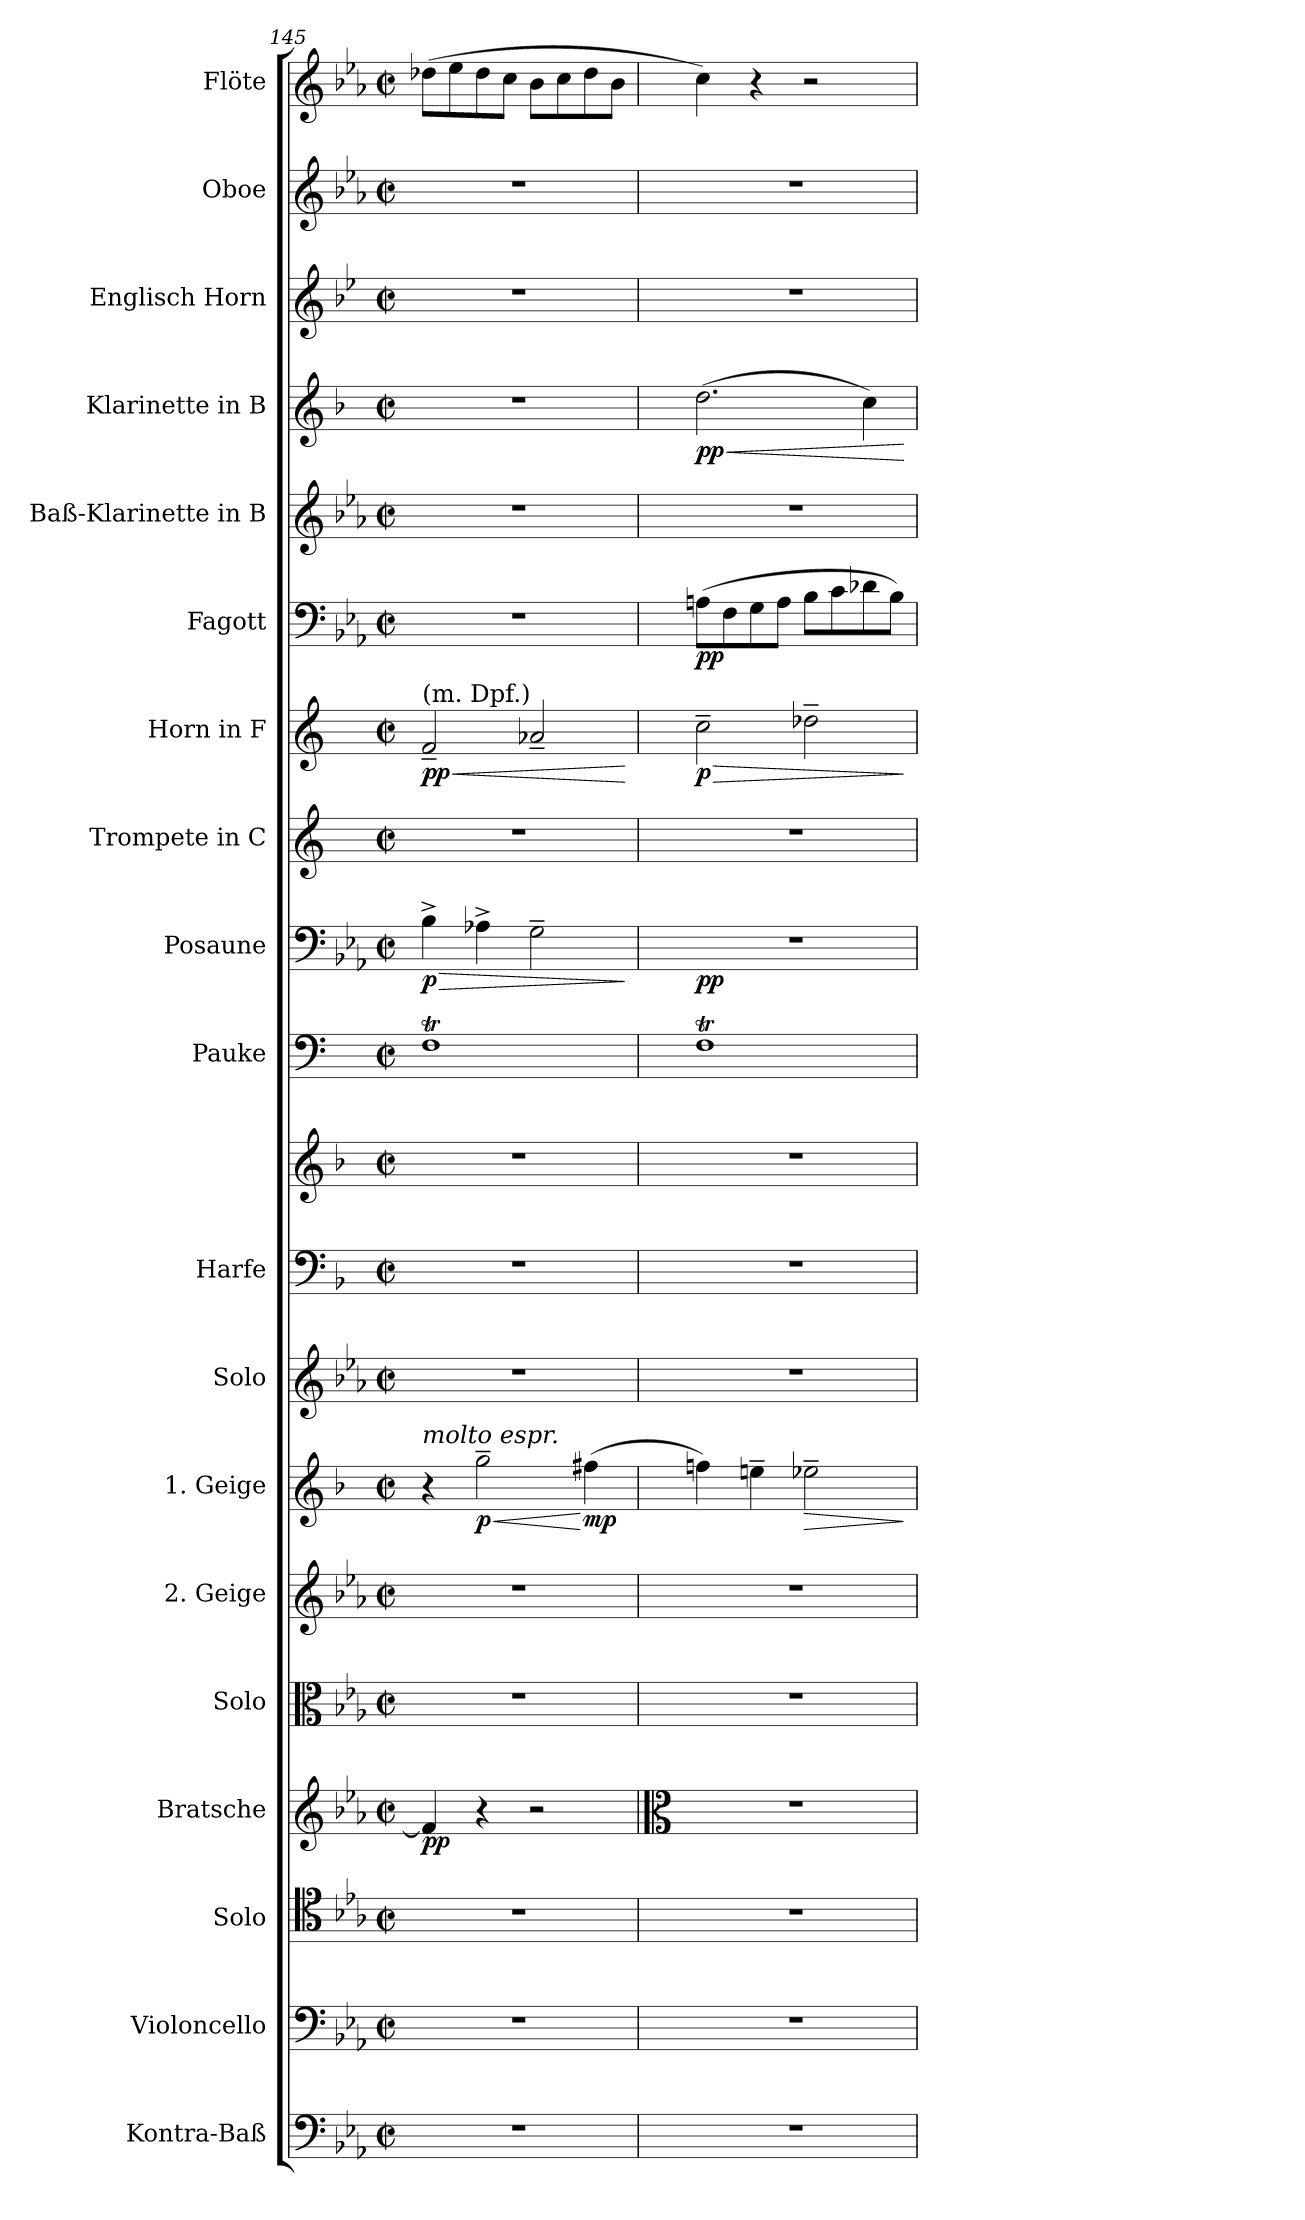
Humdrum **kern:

**kern	**kern	**kern	**kern	**dynam	**kern	**kern	**kern	**dynam	**kern	**kern	**kern	**kern	**kern	**dynam	**kern	**kern	**dynam	**kern	**dynam	**kern	**kern	**dynam	**kern	**kern	**kern
*part19	*part18	*part17	*part16	*part16	*part15	*part14	*part13	*part13	*part12	*part11	*part11	*part10	*part9	*part9	*part8	*part7	*part7	*part6	*part6	*part5	*part4	*part4	*part3	*part2	*part1
*staff20	*staff19	*staff18	*staff17	*staff17	*staff16	*staff15	*staff14	*staff14	*staff13	*staff12	*staff11	*staff10	*staff9	*staff9	*staff8	*staff7	*staff7	*staff6	*staff6	*staff5	*staff4	*staff4	*staff3	*staff2	*staff1
*I"Kontra-Baß	*I"Violoncello	*I"Solo	*I"Bratsche	*	*I"Solo	*I"2. Geige	*I"1. Geige	*	*I"Solo	*I"Harfe	*	*I"Pauke	*I"Posaune	*	*I"Trompete in C	*I"Horn in F	*	*I"Fagott	*	*I"Baß-Klarinette in B	*I"Klarinette in B	*	*I"Englisch Horn	*I"Oboe	*I"Flöte
*	*I'Vlc.	*I'Solo	*I'Br.	*	*I'Solo	*I'2. Gg	*I'1. Gg.	*	*I'Solo	*I'Hrf.	*	*I'Pk.	*I'Pos.	*	*I'Trp.	*I'Hr. F	*	*I'Fg.	*	*	*I'Kl. B	*	*I'E. H.	*I'Ob.	*I'Fl.
*clefF4	*clefF4	*clefC4	*clefG2	*	*clefC3	*clefG2	*clefG2	*	*clefG2	*clefF4	*clefG2	*clefF4	*clefF4	*	*clefG2	*clefG2	*	*clefF4	*	*clefG2	*clefG2	*	*clefG2	*clefG2	*clefG2
*ITrd7c12	*	*	*	*	*	*	*ITrd1c2	*	*	*ITrd1c2	*ITrd1c2	*	*	*	*	*ITrd4c7	*	*	*	*ITrd8c14	*ITrd1c2	*	*ITrd4c7	*	*
*k[b-e-a-]	*k[b-e-a-]	*k[b-e-a-]	*k[b-e-a-]	*	*k[b-e-a-]	*k[b-e-a-]	*k[b-e-a-]	*	*k[b-e-a-]	*k[b-e-a-]	*k[b-e-a-]	*k[]	*k[b-e-a-]	*	*k[]	*k[b-]	*	*k[b-e-a-]	*	*k[b-e-a-]	*k[b-e-a-]	*	*k[b-e-a-]	*k[b-e-a-]	*k[b-e-a-]
*M2/2	*M2/2	*M2/2	*M2/2	*	*M2/2	*M2/2	*M2/2	*	*M2/2	*M2/2	*M2/2	*M2/2	*M2/2	*	*M2/2	*M2/2	*	*M2/2	*	*M2/2	*M2/2	*	*M2/2	*M2/2	*M2/2
*met(c|)	*met(c|)	*met(c|)	*met(c|)	*	*met(c|)	*met(c|)	*met(c|)	*	*met(c|)	*met(c|)	*met(c|)	*met(c|)	*met(c|)	*	*met(c|)	*met(c|)	*	*met(c|)	*	*met(c|)	*met(c|)	*	*met(c|)	*met(c|)	*met(c|)
=145	=145	=145	=145	=145	=145	=145	=145	=145	=145	=145	=145	=145	=145	=145	=145	=145	=145	=145	=145	=145	=145	=145	=145	=145	=145
!	!	!	!	!	!	!	!	!	!	!	!	!	!	!	!	!LO:TX:a:t=(m. Dpf.)	!	!	!	!	!	!	!	!	!
!	!	!	!	!	!	!	!LO:TX:a:i:t=molto espr.	!	!	!	!	!	!	!	!	!	!	!	!	!	!	!	!	!	!
!	!	!	!	!LO:DY:b	!	!	!	!	!	!	!	!	!	!LO:HP:b	!	!	!LO:HP:b	!	!	!	!	!	!	!	!
!	!	!	!	!	!	!	!	!	!	!	!	!	!	!LO:DY:n=1:b	!	!	!LO:DY:n=1:b	!	!	!	!	!	!	!	!
1r	1r	1r	4f/]	pp	1r	1r	4r	.	1r	1r	1r	1FT	4B-^\	> p	1r	2B-~/	< pp	1r	.	1r	1r	.	1r	1r	(>8dd-X\L
.	.	.	.	.	.	.	.	.	.	.	.	.	.	.	.	.	.	.	.	.	.	.	.	.	8ee-\
!	!	!	!	!	!	!	!	!LO:HP:b	!	!	!	!	!	!	!	!	!	!	!	!	!	!	!	!	!
!	!	!	!	!	!	!	!	!LO:DY:n=1:b	!	!	!	!	!	!	!	!	!	!	!	!	!	!	!	!	!
.	.	.	4r	.	.	.	2ff~\	< p	.	.	.	.	4A-X^\	.	.	.	.	.	.	.	.	.	.	.	8dd-\
.	.	.	.	.	.	.	.	.	.	.	.	.	.	.	.	.	.	.	.	.	.	.	.	.	8cc\J
.	.	.	2r	.	.	.	.	.	.	.	.	.	2G~\	.	.	2d-X~/	.	.	.	.	.	.	.	.	8b-\L
.	.	.	.	.	.	.	.	.	.	.	.	.	.	.	.	.	.	.	.	.	.	.	.	.	8cc\
!	!	!	!	!	!	!	!	!LO:DY:n=2:b	!	!	!	!	!	!	!	!	!	!	!	!	!	!	!	!	!
.	.	.	.	.	.	.	(>4een\	[ mp	.	.	.	.	.	.	.	.	.	.	.	.	.	.	.	.	8dd-\
.	.	.	.	.	.	.	.	.	.	.	.	.	.	.	.	.	.	.	.	.	.	.	.	.	8b-\J
.	.	.	.	.	.	.	.	.	.	.	.	.	.	]	.	.	[	.	.	.	.	.	.	.	.
!!LO:PB:g=z
=146	=146	=146	=146	=146	=146	=146	=146	=146	=146	=146	=146	=146	=146	=146	=146	=146	=146	=146	=146	=146	=146	=146	=146	=146	=146
*	*	*	*clefC3	*	*	*	*	*	*	*	*	*	*	*	*	*	*	*	*	*	*	*	*	*	*
!	!	!	!	!	!	!	!	!	!	!	!	!	!	!	!	!	!LO:HP:b	!	!	!	!	!LO:HP:b	!	!	!
!	!	!	!	!	!	!	!	!	!	!	!	!	!	!LO:DY:b	!	!	!LO:DY:n=1:b	!	!LO:DY:b	!	!	!LO:HP:n=1:b	!	!	!
!	!	!	!	!	!	!	!	!	!	!	!	!	!	!	!	!	!	!	!	!	!	!LO:DY:n=1:b	!	!	!
1r	1r	1r	1r	.	1r	1r	4ee-X\)	.	1r	1r	1r	1FT	1r	pp	1r	2f~\	> p	(>8An\L	pp	1r	(>2.cc\	> < pp	1r	1r	4cc\)
.	.	.	.	.	.	.	.	.	.	.	.	.	.	.	.	.	.	8F\	.	.	.	.	.	.	.
.	.	.	.	.	.	.	4ddn~\	.	.	.	.	.	.	.	.	.	.	8G\	.	.	.	.	.	.	4r
.	.	.	.	.	.	.	.	.	.	.	.	.	.	.	.	.	.	8A\J	.	.	.	.	.	.	.
!	!	!	!	!	!	!	!	!LO:HP:b	!	!	!	!	!	!	!	!	!	!	!	!	!	!	!	!	!
.	.	.	.	.	.	.	2dd-X~\	>	.	.	.	.	.	.	.	2g-X~\	.	8B-\L	.	.	.	.	.	.	2r
.	.	.	.	.	.	.	.	.	.	.	.	.	.	.	.	.	.	8c\	.	.	.	.	.	.	.
.	.	.	.	.	.	.	.	.	.	.	.	.	.	.	.	.	.	8d-X\	.	.	4b-\)	]	.	.	.
.	.	.	.	.	.	.	.	.	.	.	.	.	.	.	.	.	.	8B-\J)	.	.	.	.	.	.	.
.	.	.	.	.	.	.	.	]	.	.	.	.	.	.	.	.	]	.	.	.	.	[	.	.	.
=	=	=	=	=	=	=	=	=	=	=	=	=	=	=	=	=	=	=	=	=	=	=	=	=	=
*-	*-	*-	*-	*-	*-	*-	*-	*-	*-	*-	*-	*-	*-	*-	*-	*-	*-	*-	*-	*-	*-	*-	*-	*-	*-
